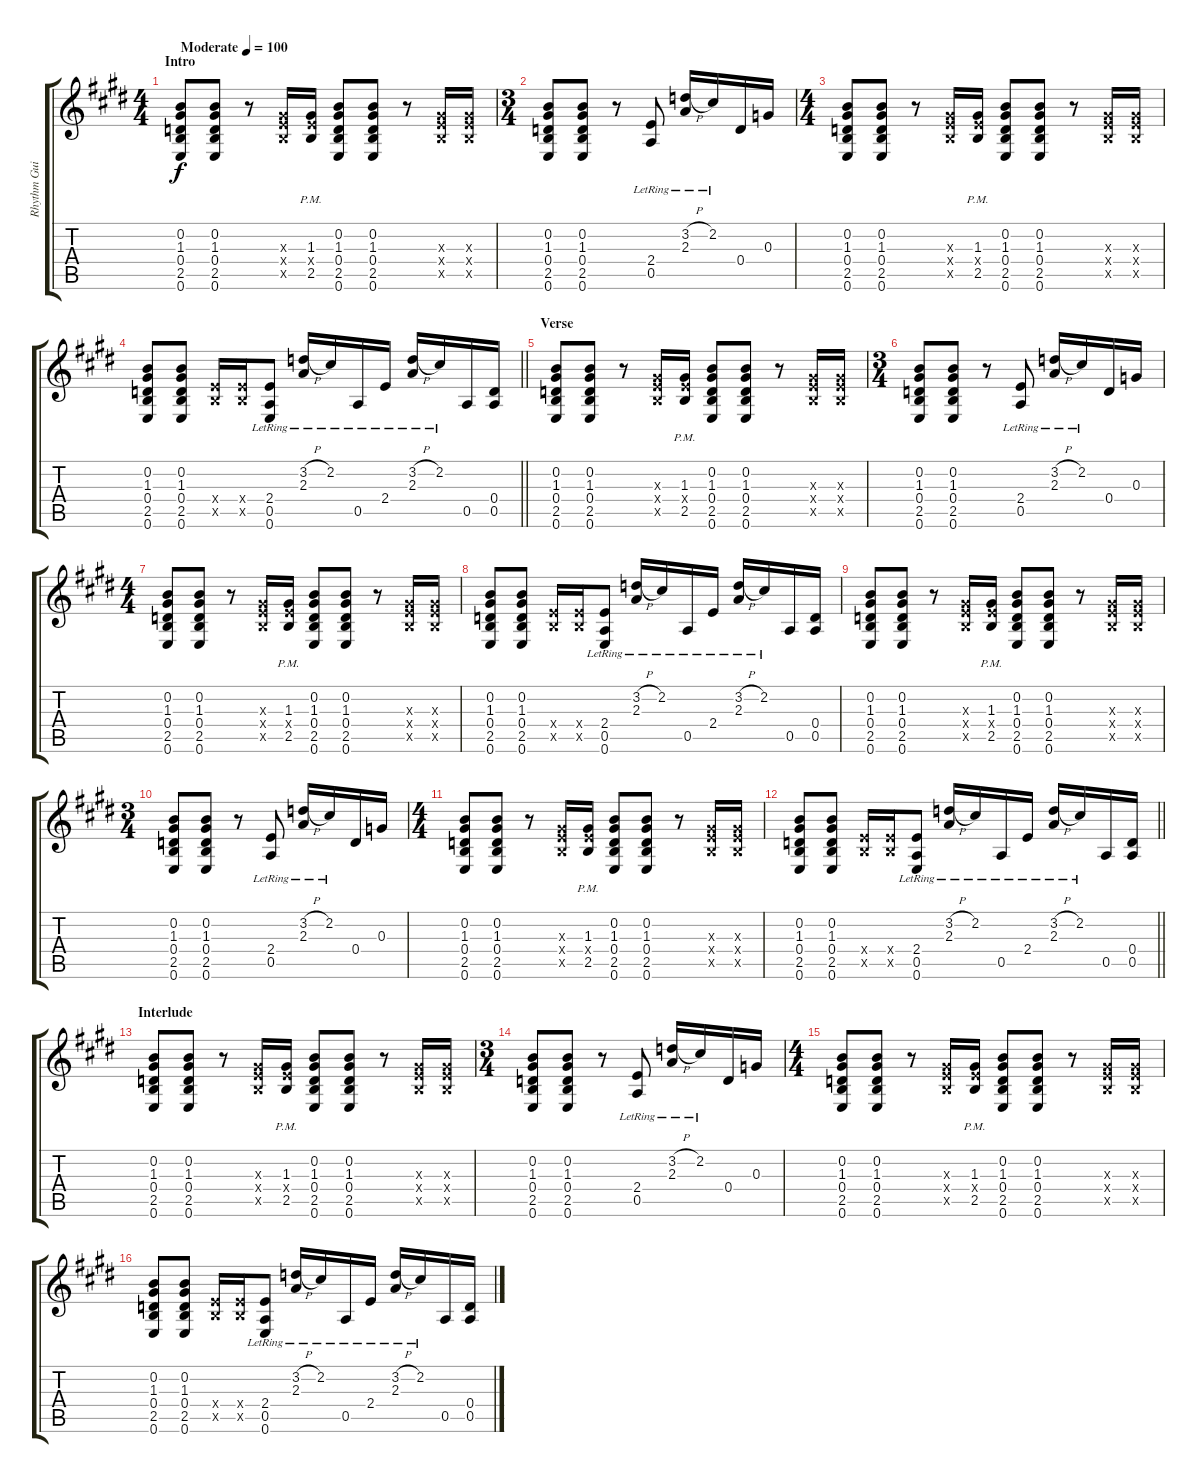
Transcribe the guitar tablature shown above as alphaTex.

\track ("Rhythm Guitar" "Rhythm Gui") {instrument electricguitarclean}
\staff {score tabs}
\tuning (E4 B3 G3 D3 A2 E2) {hide}
\ts (4 4)
\section ("" "Intro")
\tempo (100 "Moderate")
\clef g2
\ks e
(0.2 1.3 0.4 2.5 0.6).8{dy f instrument electricguitarclean} (0.2 1.3 0.4 2.5 0.6).8 r.8 (1.3{x} 2.4{x} 2.5{x}).16 (1.3{pm} 2.4{x} 2.5{pm}).16 (0.2 1.3 0.4 2.5 0.6).8 (0.2 1.3 0.4 2.5 0.6).8 r.8 (1.3{x} 2.4{x} 2.5{x}).16 (1.3{x} 2.4{x} 2.5{x}).16 |
\ts (3 4)
(0.2 1.3 0.4 2.5 0.6).8 (0.2 1.3 0.4 2.5 0.6).8 r.8 (2.4{lr} 0.5{lr}).8 (3.2{h lr} 2.3{lr}).16 2.2{lr}.16 0.4.16 0.3.16 |
\ts (4 4)
(0.2 1.3 0.4 2.5 0.6).8 (0.2 1.3 0.4 2.5 0.6).8 r.8 (1.3{x} 2.4{x} 2.5{x}).16 (1.3{pm} 2.4{x} 2.5{pm}).16 (0.2 1.3 0.4 2.5 0.6).8 (0.2 1.3 0.4 2.5 0.6).8 r.8 (1.3{x} 2.4{x} 2.5{x}).16 (1.3{x} 2.4{x} 2.5{x}).16 |
\barLineRight lightlight
(0.2 1.3 0.4 2.5 0.6).8 (0.2 1.3 0.4 2.5 0.6).8 (2.4{x} 2.5{x}).16 (2.4{x} 2.5{x}).16 (2.4{lr} 0.5{lr} 0.6{lr}).8 (3.2{h lr} 2.3{lr}).16 2.2{lr}.16 0.5{lr}.16 2.4{lr}.16 (3.2{h lr} 2.3{lr}).16 2.2{lr}.16 0.5.16 (0.4 0.5).16 |
\section ("" "Verse")
(0.2 1.3 0.4 2.5 0.6).8 (0.2 1.3 0.4 2.5 0.6).8 r.8 (1.3{x} 2.4{x} 2.5{x}).16 (1.3{pm} 2.4{x} 2.5{pm}).16 (0.2 1.3 0.4 2.5 0.6).8 (0.2 1.3 0.4 2.5 0.6).8 r.8 (1.3{x} 2.4{x} 2.5{x}).16 (1.3{x} 2.4{x} 2.5{x}).16 |
\ts (3 4)
(0.2 1.3 0.4 2.5 0.6).8 (0.2 1.3 0.4 2.5 0.6).8 r.8 (2.4{lr} 0.5{lr}).8 (3.2{h lr} 2.3{lr}).16 2.2{lr}.16 0.4.16 0.3.16 |
\ts (4 4)
(0.2 1.3 0.4 2.5 0.6).8 (0.2 1.3 0.4 2.5 0.6).8 r.8 (1.3{x} 2.4{x} 2.5{x}).16 (1.3{pm} 2.4{x} 2.5{pm}).16 (0.2 1.3 0.4 2.5 0.6).8 (0.2 1.3 0.4 2.5 0.6).8 r.8 (1.3{x} 2.4{x} 2.5{x}).16 (1.3{x} 2.4{x} 2.5{x}).16 |
(0.2 1.3 0.4 2.5 0.6).8 (0.2 1.3 0.4 2.5 0.6).8 (2.4{x} 2.5{x}).16 (2.4{x} 2.5{x}).16 (2.4{lr} 0.5{lr} 0.6{lr}).8 (3.2{h lr} 2.3{lr}).16 2.2{lr}.16 0.5{lr}.16 2.4{lr}.16 (3.2{h lr} 2.3{lr}).16 2.2{lr}.16 0.5.16 (0.4 0.5).16 |
(0.2 1.3 0.4 2.5 0.6).8 (0.2 1.3 0.4 2.5 0.6).8 r.8 (1.3{x} 2.4{x} 2.5{x}).16 (1.3{pm} 2.4{x} 2.5{pm}).16 (0.2 1.3 0.4 2.5 0.6).8 (0.2 1.3 0.4 2.5 0.6).8 r.8 (1.3{x} 2.4{x} 2.5{x}).16 (1.3{x} 2.4{x} 2.5{x}).16 |
\ts (3 4)
(0.2 1.3 0.4 2.5 0.6).8 (0.2 1.3 0.4 2.5 0.6).8 r.8 (2.4{lr} 0.5{lr}).8 (3.2{h lr} 2.3{lr}).16 2.2{lr}.16 0.4.16 0.3.16 |
\ts (4 4)
(0.2 1.3 0.4 2.5 0.6).8 (0.2 1.3 0.4 2.5 0.6).8 r.8 (1.3{x} 2.4{x} 2.5{x}).16 (1.3{pm} 2.4{x} 2.5{pm}).16 (0.2 1.3 0.4 2.5 0.6).8 (0.2 1.3 0.4 2.5 0.6).8 r.8 (1.3{x} 2.4{x} 2.5{x}).16 (1.3{x} 2.4{x} 2.5{x}).16 |
\barLineRight lightlight
(0.2 1.3 0.4 2.5 0.6).8 (0.2 1.3 0.4 2.5 0.6).8 (2.4{x} 2.5{x}).16 (2.4{x} 2.5{x}).16 (2.4{lr} 0.5{lr} 0.6{lr}).8 (3.2{h lr} 2.3{lr}).16 2.2{lr}.16 0.5{lr}.16 2.4{lr}.16 (3.2{h lr} 2.3{lr}).16 2.2{lr}.16 0.5.16 (0.4 0.5).16 |
\section ("" "Interlude")
(0.2 1.3 0.4 2.5 0.6).8 (0.2 1.3 0.4 2.5 0.6).8 r.8 (1.3{x} 2.4{x} 2.5{x}).16 (1.3{pm} 2.4{x} 2.5{pm}).16 (0.2 1.3 0.4 2.5 0.6).8 (0.2 1.3 0.4 2.5 0.6).8 r.8 (1.3{x} 2.4{x} 2.5{x}).16 (1.3{x} 2.4{x} 2.5{x}).16 |
\ts (3 4)
(0.2 1.3 0.4 2.5 0.6).8 (0.2 1.3 0.4 2.5 0.6).8 r.8 (2.4{lr} 0.5{lr}).8 (3.2{h lr} 2.3{lr}).16 2.2{lr}.16 0.4.16 0.3.16 |
\ts (4 4)
(0.2 1.3 0.4 2.5 0.6).8 (0.2 1.3 0.4 2.5 0.6).8 r.8 (1.3{x} 2.4{x} 2.5{x}).16 (1.3{pm} 2.4{x} 2.5{pm}).16 (0.2 1.3 0.4 2.5 0.6).8 (0.2 1.3 0.4 2.5 0.6).8 r.8 (1.3{x} 2.4{x} 2.5{x}).16 (1.3{x} 2.4{x} 2.5{x}).16 |
(0.2 1.3 0.4 2.5 0.6).8 (0.2 1.3 0.4 2.5 0.6).8 (2.4{x} 2.5{x}).16 (2.4{x} 2.5{x}).16 (2.4{lr} 0.5{lr} 0.6{lr}).8 (3.2{h lr} 2.3{lr}).16 2.2{lr}.16 0.5{lr}.16 2.4{lr}.16 (3.2{h lr} 2.3{lr}).16 2.2{lr}.16 0.5.16 (0.4 0.5).16
